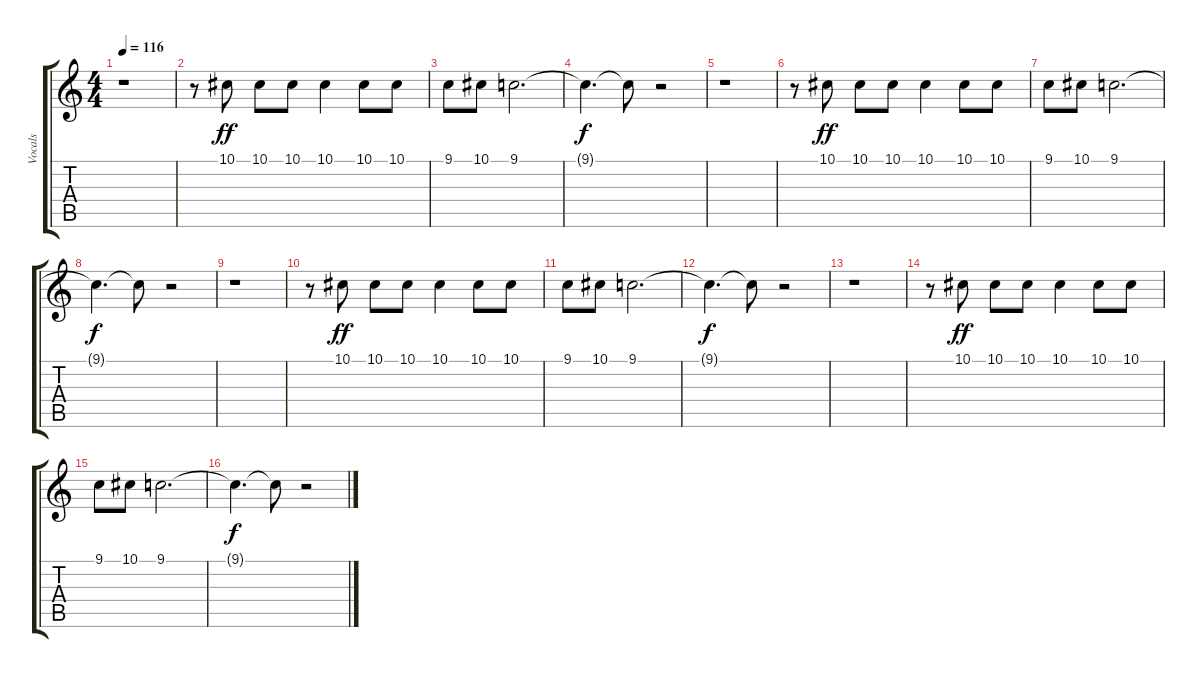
\track ("Vocals" "Vocals") {instrument choiraahs}
\staff {score tabs}
\tuning (Eb4 Bb3 Gb3 Db3 Ab2 Eb2) {hide}
\ts (4 4)
\tempo 116
\clef g2
\ks c
r.1{dy f} |
r.8 10.1.8{dy ff} 10.1.8 10.1.8 10.1.4 10.1.8 10.1.8 |
9.1.8 10.1.8 9.1.2{d} |
9.1{t}.4{d dy f} 9.1{t}.8 r.2 |
r.1 |
r.8 10.1.8{dy ff} 10.1.8 10.1.8 10.1.4 10.1.8 10.1.8 |
9.1.8 10.1.8 9.1.2{d} |
9.1{t}.4{d dy f} 9.1{t}.8 r.2 |
r.1 |
r.8 10.1.8{dy ff} 10.1.8 10.1.8 10.1.4 10.1.8 10.1.8 |
9.1.8 10.1.8 9.1.2{d} |
9.1{t}.4{d dy f} 9.1{t}.8 r.2 |
r.1 |
r.8 10.1.8{dy ff} 10.1.8 10.1.8 10.1.4 10.1.8 10.1.8 |
9.1.8 10.1.8 9.1.2{d} |
9.1{t}.4{d dy f} 9.1{t}.8 r.2
